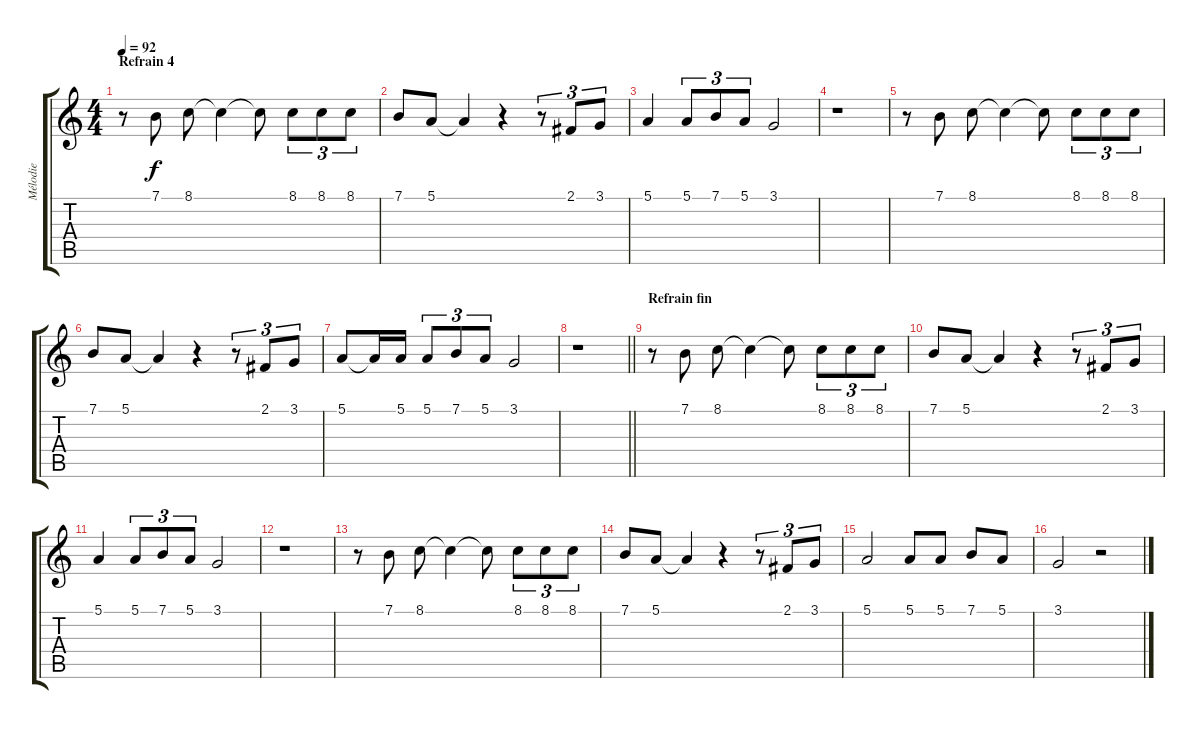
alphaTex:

\track ("Mélodie" "Mélodie") {instrument trumpet}
\staff {score tabs}
\tuning (E4 B3 G3 D3 A2 E2) {hide}
\ts (4 4)
\section ("" "Refrain 4")
\tempo 92
\clef g2
\ks c
r.8{dy f} 7.1.8 8.1.8 8.1{t}.4 8.1{t}.8 8.1.8{tu (3 2)} 8.1.8{tu (3 2)} 8.1.8{tu (3 2)} |
7.1.8 5.1.8 5.1{t}.4 r.4 r.8{tu (3 2)} 2.1.8{tu (3 2)} 3.1.8{tu (3 2)} |
5.1.4 5.1.8{tu (3 2)} 7.1.8{tu (3 2)} 5.1.8{tu (3 2)} 3.1.2 |
r.1 |
r.8 7.1.8 8.1.8 8.1{t}.4 8.1{t}.8 8.1.8{tu (3 2)} 8.1.8{tu (3 2)} 8.1.8{tu (3 2)} |
7.1.8 5.1.8 5.1{t}.4 r.4 r.8{tu (3 2)} 2.1.8{tu (3 2)} 3.1.8{tu (3 2)} |
5.1.8 5.1{t}.16 5.1.16 5.1.8{tu (3 2)} 7.1.8{tu (3 2)} 5.1.8{tu (3 2)} 3.1.2 |
\barLineRight lightlight
r.1 |
\section ("" "Refrain fin")
r.8 7.1.8 8.1.8 8.1{t}.4 8.1{t}.8 8.1.8{tu (3 2)} 8.1.8{tu (3 2)} 8.1.8{tu (3 2)} |
7.1.8 5.1.8 5.1{t}.4 r.4 r.8{tu (3 2)} 2.1.8{tu (3 2)} 3.1.8{tu (3 2)} |
5.1.4 5.1.8{tu (3 2)} 7.1.8{tu (3 2)} 5.1.8{tu (3 2)} 3.1.2 |
r.1 |
r.8 7.1.8 8.1.8 8.1{t}.4 8.1{t}.8 8.1.8{tu (3 2)} 8.1.8{tu (3 2)} 8.1.8{tu (3 2)} |
7.1.8 5.1.8 5.1{t}.4 r.4 r.8{tu (3 2)} 2.1.8{tu (3 2)} 3.1.8{tu (3 2)} |
5.1.2 5.1.8 5.1.8 7.1.8 5.1.8 |
3.1.2 r.2
